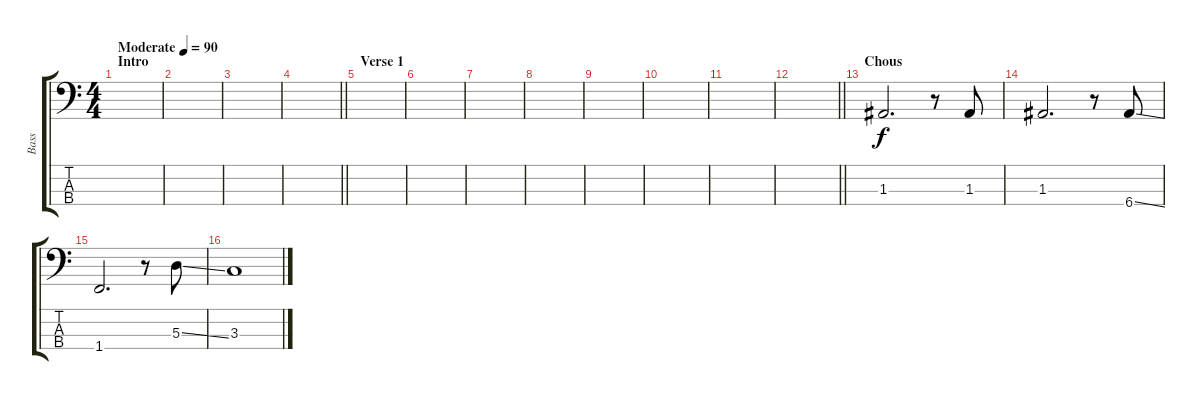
\track ("Bass" "Bass") {instrument electricbasspick}
\staff {score tabs}
\tuning (G2 D2 A1 E1) {hide}
\ts (4 4)
\section ("" "Intro")
\tempo (90 "Moderate")
\clef f4
\ks c
|
|
|
\barLineRight lightlight
|
\section ("" "Verse 1")
|
|
|
|
|
|
|
\barLineRight lightlight
|
\section ("" "Chous")
1.3.2{d} r.8 1.3.8 |
1.3.2{d} r.8 6.4{ss}.8 |
1.4.2{d} r.8 5.3{ss}.8 |
3.3.1
